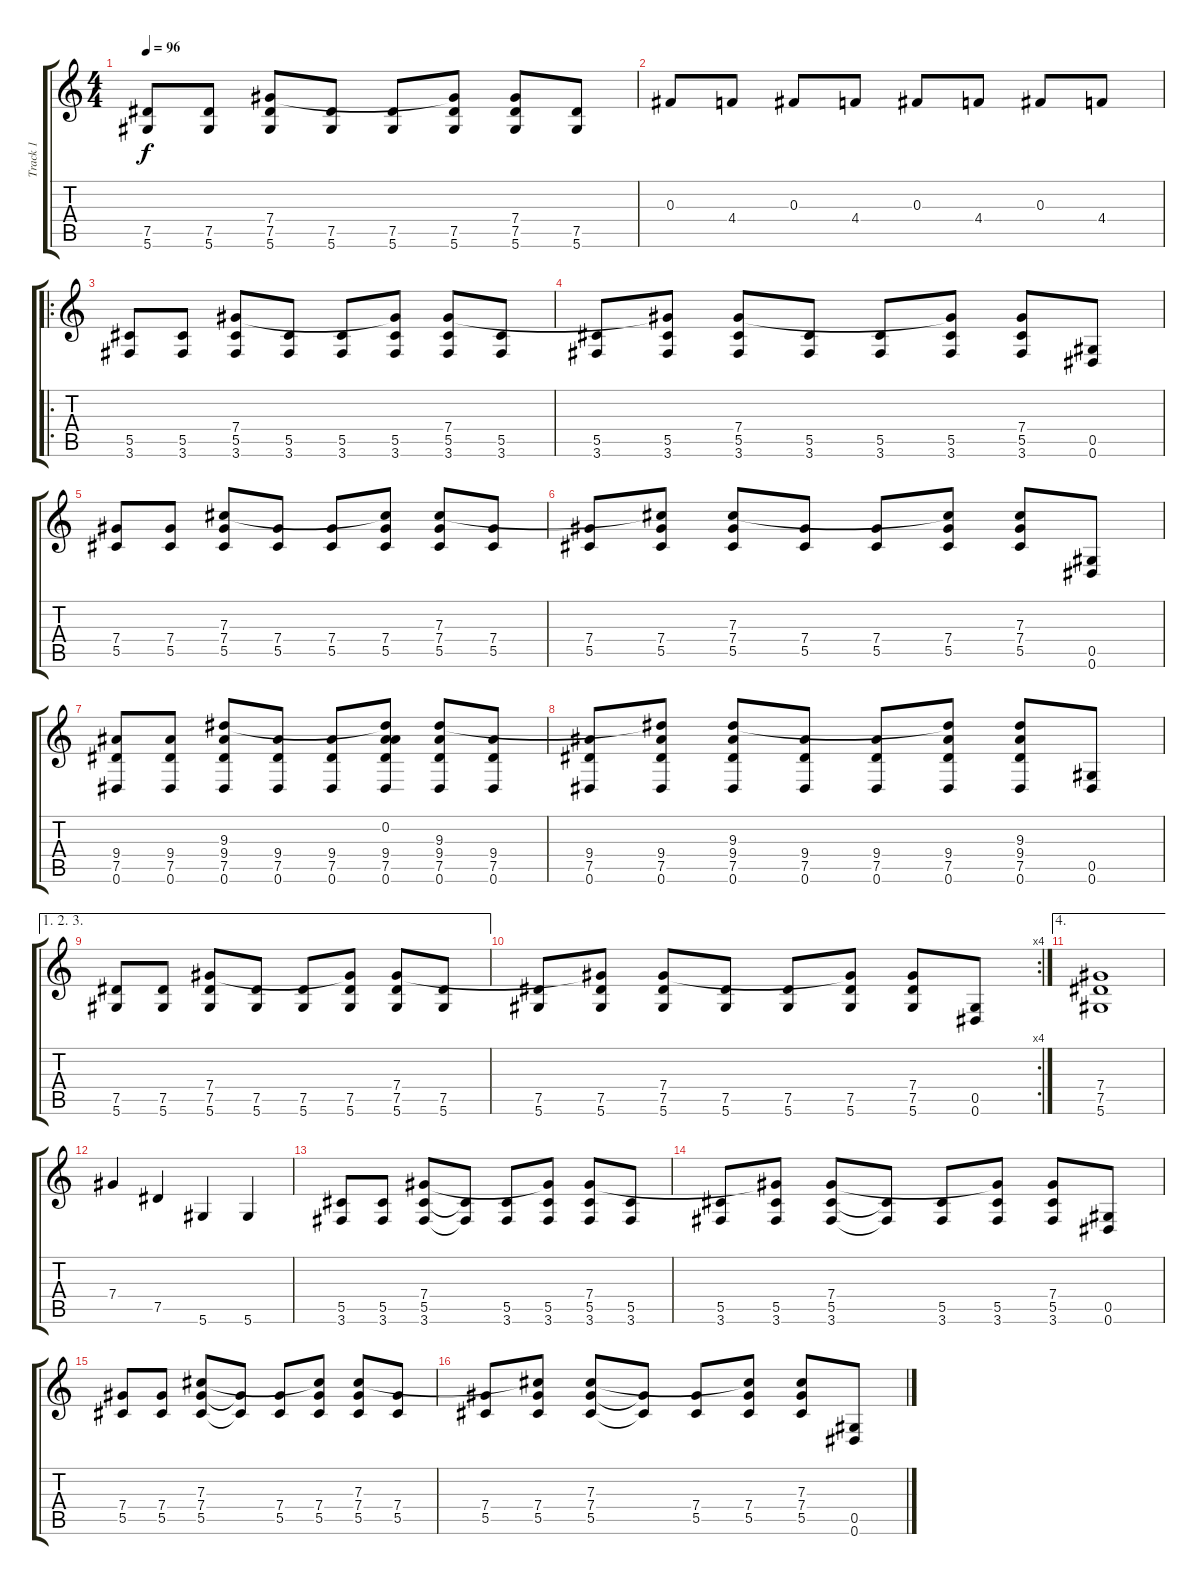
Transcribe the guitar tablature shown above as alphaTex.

\track ("Track 1" "Track 1") {instrument acousticguitarsteel}
\staff {score tabs}
\tuning (Eb4 Bb3 Gb3 Db3 Ab2 Eb2) {hide}
\ts (4 4)
\tempo 96
\clef g2
\ks c
(7.5 5.6).8{dy f} (7.5 5.6).8 (7.4 7.5 5.6).8 (7.5 5.6).8 (7.5 5.6).8 (7.4{t} 7.5 5.6).8 (7.4 7.5 5.6).8 (7.5 5.6).8 |
0.3.8 4.4.8 0.3.8 4.4.8 0.3.8 4.4.8 0.3.8 4.4.8 |
\ro
(5.5 3.6).8 (5.5 3.6).8 (7.4 5.5 3.6).8 (5.5 3.6).8 (5.5 3.6).8 (7.4{t} 5.5 3.6).8 (7.4 5.5 3.6).8 (5.5 3.6).8 |
(5.5 3.6).8 (7.4{t} 5.5 3.6).8 (7.4 5.5 3.6).8 (5.5 3.6).8 (5.5 3.6).8 (7.4{t} 5.5 3.6).8 (7.4 5.5 3.6).8 (0.5 0.6).8 |
(7.4 5.5).8 (7.4 5.5).8 (7.3 7.4 5.5).8 (7.4 5.5).8 (7.4 5.5).8 (7.3{t} 7.4 5.5).8 (7.3 7.4 5.5).8 (7.4 5.5).8 |
(7.4 5.5).8 (7.3{t} 7.4 5.5).8 (7.3 7.4 5.5).8 (7.4 5.5).8 (7.4 5.5).8 (7.3{t} 7.4 5.5).8 (7.3 7.4 5.5).8 (0.5 0.6).8 |
(9.4 7.5 0.6).8 (9.4 7.5 0.6).8 (9.3 9.4 7.5 0.6).8 (9.4 7.5 0.6).8 (9.4 7.5 0.6).8 (0.2 9.3{t} 9.4 7.5 0.6).8 (9.3 9.4 7.5 0.6).8 (9.4 7.5 0.6).8 |
(9.4 7.5 0.6).8 (9.3{t} 9.4 7.5 0.6).8 (9.3 9.4 7.5 0.6).8 (9.4 7.5 0.6).8 (9.4 7.5 0.6).8 (9.3{t} 9.4 7.5 0.6).8 (9.3 9.4 7.5 0.6).8 (0.5 0.6).8 |
\ae (1 2 3)
(7.5 5.6).8 (7.5 5.6).8 (7.4 7.5 5.6).8 (7.5 5.6).8 (7.5 5.6).8 (7.4{t} 7.5 5.6).8 (7.4 7.5 5.6).8 (7.5 5.6).8 |
\rc 4
(7.5 5.6).8 (7.4{t} 7.5 5.6).8 (7.4 7.5 5.6).8 (7.5 5.6).8 (7.5 5.6).8 (7.4{t} 7.5 5.6).8 (7.4 7.5 5.6).8 (0.5 0.6).8 |
\ae 4
(7.4 7.5 5.6).1 |
7.4.4 7.5.4 5.6.4 5.6.4 |
(5.5 3.6).8 (5.5 3.6).8 (7.4 5.5 3.6).8 (5.5{t} 3.6{t}).8 (5.5 3.6).8 (7.4{t} 5.5 3.6).8 (7.4 5.5 3.6).8 (5.5 3.6).8 |
(5.5 3.6).8 (7.4{t} 5.5 3.6).8 (7.4 5.5 3.6).8 (5.5{t} 3.6{t}).8 (5.5 3.6).8 (7.4{t} 5.5 3.6).8 (7.4 5.5 3.6).8 (0.5 0.6).8 |
(7.4 5.5).8 (7.4 5.5).8 (7.3 7.4 5.5).8 (7.4{t} 5.5{t}).8 (7.4 5.5).8 (7.3{t} 7.4 5.5).8 (7.3 7.4 5.5).8 (7.4 5.5).8 |
(7.4 5.5).8 (7.3{t} 7.4 5.5).8 (7.3 7.4 5.5).8 (7.4{t} 5.5{t}).8 (7.4 5.5).8 (7.3{t} 7.4 5.5).8 (7.3 7.4 5.5).8 (0.5 0.6).8
